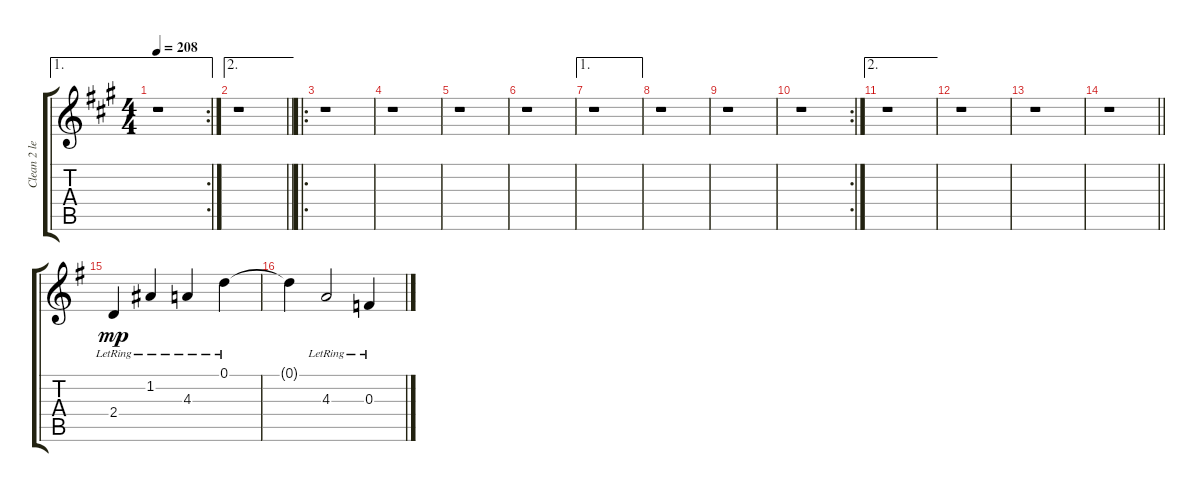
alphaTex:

\track ("Clean 2 left" "Clean 2 le") {instrument electricguitarclean}
\staff {score tabs}
\tuning (D4 A3 F3 C3 G2 D2) {hide}
\ae 1
\rc 2
\ts (4 4)
\tempo 208
\clef g2
\ks a
r.1{dy mp} |
\ae 2
\barLineRight lightlight
r.1 |
\ro
r.1 |
r.1 |
r.1 |
r.1 |
\ae 1
r.1 |
r.1 |
r.1 |
\rc 2
r.1 |
\ae 2
r.1 |
r.1 |
r.1 |
\barLineRight lightlight
r.1 |
\ks g
2.4{lr}.4 1.2{lr}.4 4.3{lr}.4 0.1{lr}.4 |
0.1{t}.4 4.3{lr}.2 0.3{lr}.4
